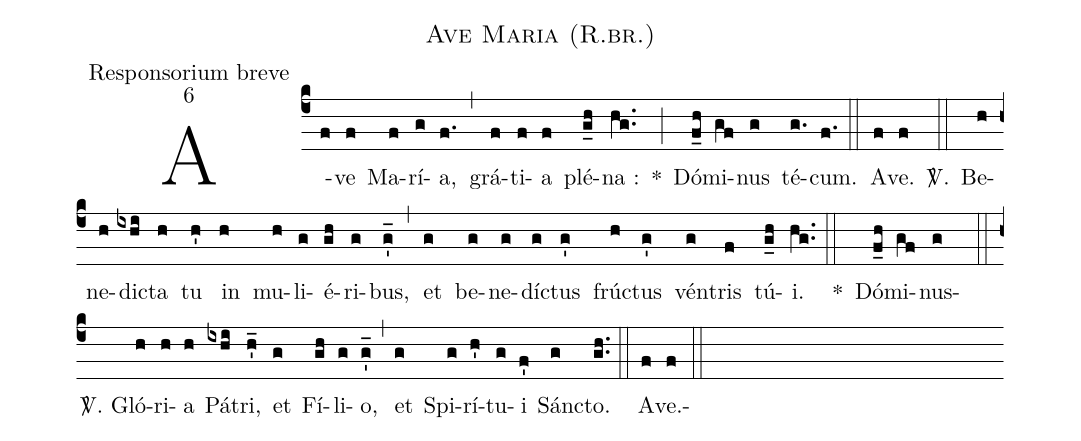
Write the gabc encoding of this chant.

name:Ave Maria (R.br.);
office-part:Responsorium breve;
mode:6;
%%
(c4) A(f)ve(f) Ma(f)rí(g)a,(f.) (,) grá(f)ti(f)a(f) plé(g_h)na :(hg..) *(;) Dó(f_h)mi(gf)nus(g) té(g.)cum.(f.) (::)
A(f)ve.(f) <sp>V/</sp>.(::) Be(h)ne(h)dic(ixhi)ta(h) tu(h') in(h) mu(h)li(g)é(gh)ri(g)bus,(g'_) (,) et(g) be(g)ne(g)díc(g)tus(g') frú(h)ctus(g') vén(g)tris(f) tú(g_h)i.(hg..) (::)
*() Dó(f_h)mi(gf)nus(g)(::) <sp>V/</sp>.
Gló(h)ri(h)a(h) Pá(ixhi)tri,(h'_) et(g) Fí(gh)li(g)o,(g'_) (,)et(g) Spi(g)rí(h')tu(g)i(f') Sánc(g)to.(gh..) (::)
A(f)ve.(f)(::)
